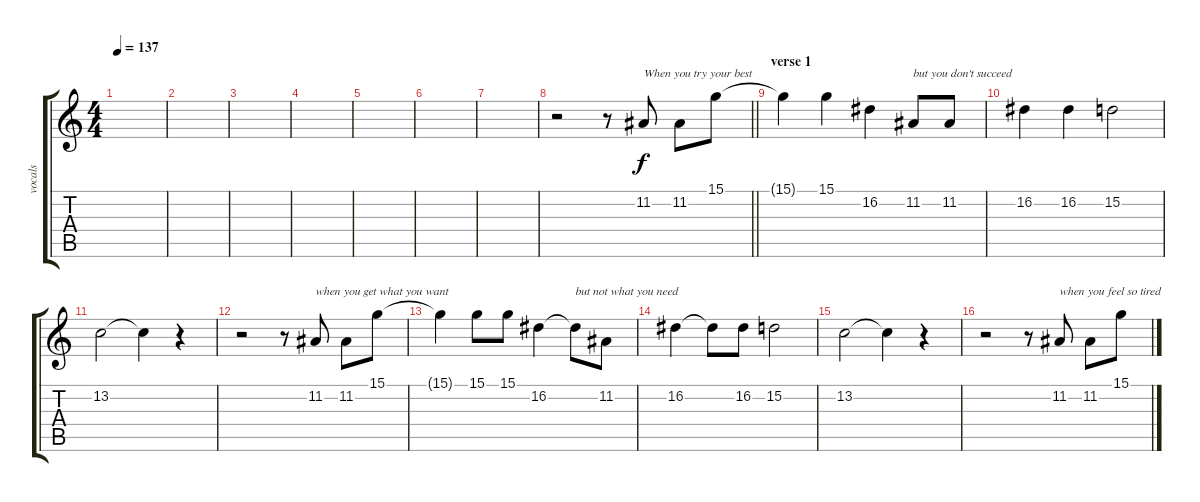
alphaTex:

\track ("vocals" "vocals") {instrument flute}
\staff {score tabs}
\tuning (E4 B3 G3 D3 A2 E2) {hide}
\ts (4 4)
\tempo 137
\clef g2
\ks c
|
|
|
|
|
|
|
\barLineRight lightlight
r.2 r.8 11.2.8{txt "When you try your best"} 11.2.8 15.1.8 |
\section ("" "verse 1")
15.1{t}.4 15.1.4 16.2.4 11.2.8{txt "but you don't succeed"} 11.2.8 |
16.2.4 16.2.4 15.2.2 |
13.2.2 13.2{t}.4 r.4 |
r.2 r.8 11.2.8{txt "when you get what you want"} 11.2.8 15.1.8 |
15.1{t}.4 15.1.8 15.1.8 16.2.4 16.2{t}.8{txt "but not what you need"} 11.2.8 |
16.2.4 16.2{t}.8 16.2.8 15.2.2 |
13.2.2 13.2{t}.4 r.4 |
r.2 r.8 11.2.8{txt "when you feel so tired"} 11.2.8 15.1.8
